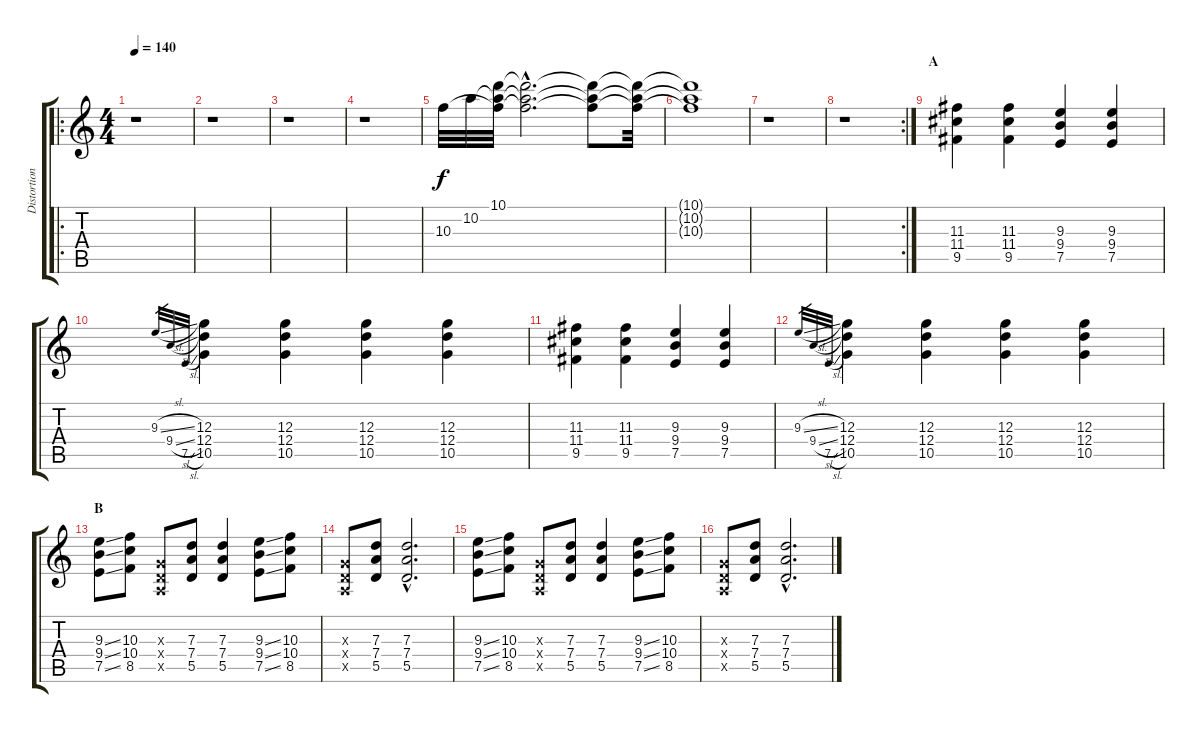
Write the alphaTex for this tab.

\track ("Distortion Guitar II" "Distortion") {instrument distortionguitar}
\staff {score tabs}
\tuning (E4 B3 G3 D3 A2 E2) {hide}
\ro
\ts (4 4)
\tempo 140
\clef g2
\ks c
r.1{dy f instrument distortionguitar} |
r.1 |
r.1 |
r.1 |
10.3.32{volume 0} 10.2.32 (10.1 10.2{t} 10.3{t}).32 (10.1{hac t} 10.2{hac t} 10.3{hac t}).2{d} (10.1{t} 10.2{t} 10.3{t}).8 (10.1{t} 10.2{t} 10.3{t}).32 |
(10.1{t} 10.2{t} 10.3{t}).1 |
r.1{volume 9} |
\rc 2
r.1 |
\section ("" "A")
(11.3 11.4 9.5).4{volume 9} (11.3 11.4 9.5).4 (9.3 9.4 7.5).4 (9.3 9.4 7.5).4 |
9.3{sl}.32{gr} 9.4{sl}.32{gr} 7.5{sl}.32{gr} (12.3 12.4 10.5).4 (12.3 12.4 10.5).4 (12.3 12.4 10.5).4 (12.3 12.4 10.5).4 |
(11.3 11.4 9.5).4 (11.3 11.4 9.5).4 (9.3 9.4 7.5).4 (9.3 9.4 7.5).4 |
9.3{sl}.32{gr} 9.4{sl}.32{gr} 7.5{sl}.32{gr} (12.3 12.4 10.5).4 (12.3 12.4 10.5).4 (12.3 12.4 10.5).4 (12.3 12.4 10.5).4 |
\section ("" "B")
(9.3{ss} 9.4{ss} 7.5{ss}).8 (10.3 10.4 8.5).8 (0.3{x} 0.4{x} 0.5{x}).8 (7.3 7.4 5.5).8 (7.3 7.4 5.5).4 (9.3{ss} 9.4{ss} 7.5{ss}).8 (10.3 10.4 8.5).8 |
(0.3{x} 0.4{x} 0.5{x}).8 (7.3 7.4 5.5).8 (7.3{hac} 7.4{hac} 5.5{hac}).2{d} |
(9.3{ss} 9.4{ss} 7.5{ss}).8 (10.3 10.4 8.5).8 (0.3{x} 0.4{x} 0.5{x}).8 (7.3 7.4 5.5).8 (7.3 7.4 5.5).4 (9.3{ss} 9.4{ss} 7.5{ss}).8 (10.3 10.4 8.5).8 |
(0.3{x} 0.4{x} 0.5{x}).8 (7.3 7.4 5.5).8 (7.3{hac} 7.4{hac} 5.5{hac}).2{d}
